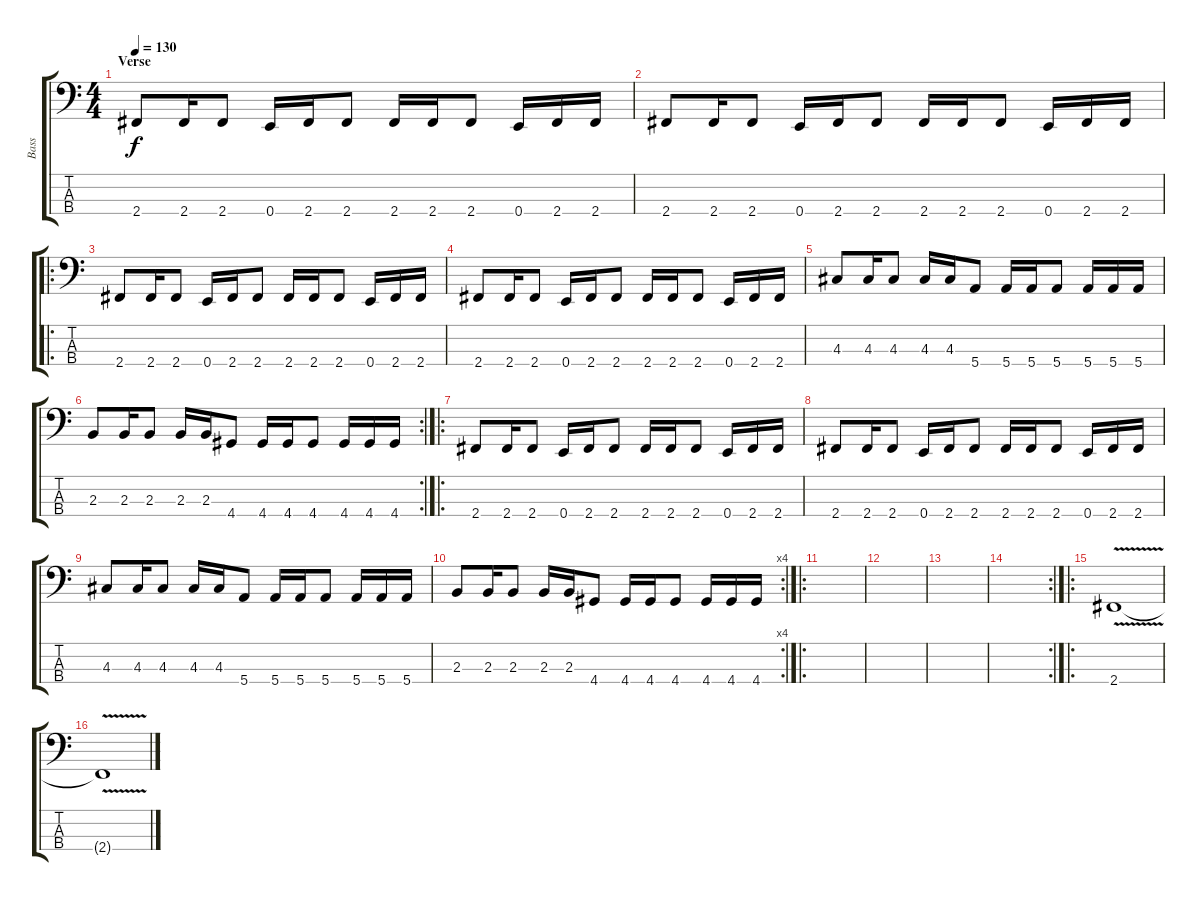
\track ("Bass" "Bass") {instrument electricbassfinger}
\staff {score tabs}
\tuning (G2 D2 A1 E1) {hide}
\ts (4 4)
\section ("" "Verse")
\tempo 130
\clef f4
\ks c
2.4.8{dy f} 2.4.16 2.4.8 0.4.16 2.4.16 2.4.8 2.4.16 2.4.16 2.4.8 0.4.16 2.4.16 2.4.16 |
2.4.8 2.4.16 2.4.8 0.4.16 2.4.16 2.4.8 2.4.16 2.4.16 2.4.8 0.4.16 2.4.16 2.4.16 |
\ro
2.4.8 2.4.16 2.4.8 0.4.16 2.4.16 2.4.8 2.4.16 2.4.16 2.4.8 0.4.16 2.4.16 2.4.16 |
2.4.8 2.4.16 2.4.8 0.4.16 2.4.16 2.4.8 2.4.16 2.4.16 2.4.8 0.4.16 2.4.16 2.4.16 |
4.3.8 4.3.16 4.3.8 4.3.16 4.3.16 5.4.8 5.4.16 5.4.16 5.4.8 5.4.16 5.4.16 5.4.16 |
\rc 2
2.3.8 2.3.16 2.3.8 2.3.16 2.3.16 4.4.8 4.4.16 4.4.16 4.4.8 4.4.16 4.4.16 4.4.16 |
\ro
2.4.8 2.4.16 2.4.8 0.4.16 2.4.16 2.4.8 2.4.16 2.4.16 2.4.8 0.4.16 2.4.16 2.4.16 |
2.4.8 2.4.16 2.4.8 0.4.16 2.4.16 2.4.8 2.4.16 2.4.16 2.4.8 0.4.16 2.4.16 2.4.16 |
4.3.8 4.3.16 4.3.8 4.3.16 4.3.16 5.4.8 5.4.16 5.4.16 5.4.8 5.4.16 5.4.16 5.4.16 |
\rc 4
2.3.8 2.3.16 2.3.8 2.3.16 2.3.16 4.4.8 4.4.16 4.4.16 4.4.8 4.4.16 4.4.16 4.4.16 |
\ro
|
|
|
\rc 2
|
\ro
2.4{v}.1 |
2.4{t}.1
